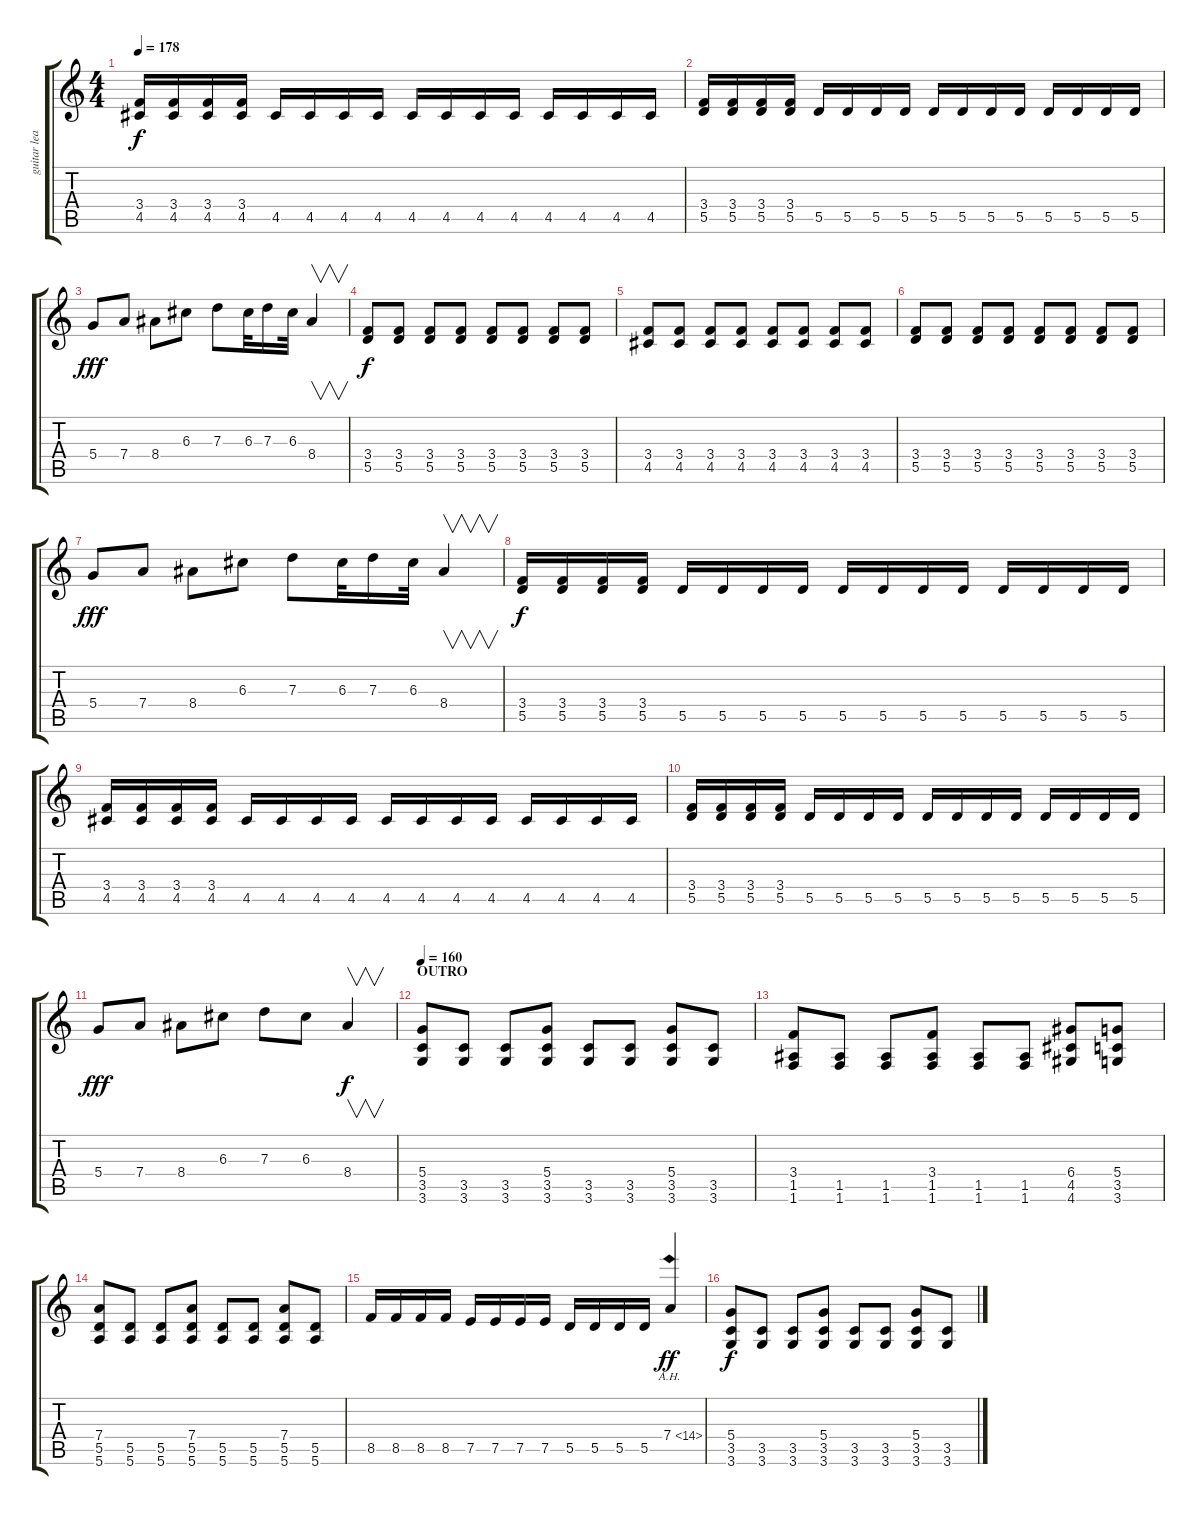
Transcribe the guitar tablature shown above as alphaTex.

\track ("guitar lead" "guitar lea") {instrument distortionguitar}
\staff {score tabs}
\tuning (E4 B3 G3 D3 A2 E2) {hide}
\ts (4 4)
\tempo 178
\clef g2
\ks c
(3.4 4.5).16{dy f} (3.4 4.5).16 (3.4 4.5).16 (3.4 4.5).16 4.5.16 4.5.16 4.5.16 4.5.16 4.5.16 4.5.16 4.5.16 4.5.16 4.5.16 4.5.16 4.5.16 4.5.16 |
(3.4 5.5).16 (3.4 5.5).16 (3.4 5.5).16 (3.4 5.5).16 5.5.16 5.5.16 5.5.16 5.5.16 5.5.16 5.5.16 5.5.16 5.5.16 5.5.16 5.5.16 5.5.16 5.5.16 |
5.4.8{dy fff} 7.4.8 8.4.8 6.3.8 7.3.8 6.3.32 7.3.16 6.3.32 8.4.4{v} |
(3.4 5.5).8{dy f} (3.4 5.5).8 (3.4 5.5).8 (3.4 5.5).8 (3.4 5.5).8 (3.4 5.5).8 (3.4 5.5).8 (3.4 5.5).8 |
(3.4 4.5).8 (3.4 4.5).8 (3.4 4.5).8 (3.4 4.5).8 (3.4 4.5).8 (3.4 4.5).8 (3.4 4.5).8 (3.4 4.5).8 |
(3.4 5.5).8 (3.4 5.5).8 (3.4 5.5).8 (3.4 5.5).8 (3.4 5.5).8 (3.4 5.5).8 (3.4 5.5).8 (3.4 5.5).8 |
5.4.8{dy fff} 7.4.8 8.4.8 6.3.8 7.3.8 6.3.32 7.3.16 6.3.32 8.4.4{v} |
(3.4 5.5).16{dy f} (3.4 5.5).16 (3.4 5.5).16 (3.4 5.5).16 5.5.16 5.5.16 5.5.16 5.5.16 5.5.16 5.5.16 5.5.16 5.5.16 5.5.16 5.5.16 5.5.16 5.5.16 |
(3.4 4.5).16 (3.4 4.5).16 (3.4 4.5).16 (3.4 4.5).16 4.5.16 4.5.16 4.5.16 4.5.16 4.5.16 4.5.16 4.5.16 4.5.16 4.5.16 4.5.16 4.5.16 4.5.16 |
(3.4 5.5).16 (3.4 5.5).16 (3.4 5.5).16 (3.4 5.5).16 5.5.16 5.5.16 5.5.16 5.5.16 5.5.16 5.5.16 5.5.16 5.5.16 5.5.16 5.5.16 5.5.16 5.5.16 |
5.4.8{dy fff} 7.4.8 8.4.8 6.3.8 7.3.8 6.3.8 8.4.4{v dy f} |
\section ("" "OUTRO")
\tempo 160
(5.4 3.5 3.6).8 (3.5 3.6).8 (3.5 3.6).8 (5.4 3.5 3.6).8 (3.5 3.6).8 (3.5 3.6).8 (5.4 3.5 3.6).8 (3.5 3.6).8 |
(3.4 1.5 1.6).8 (1.5 1.6).8 (1.5 1.6).8 (3.4 1.5 1.6).8 (1.5 1.6).8 (1.5 1.6).8 (6.4 4.5 4.6).8 (5.4 3.5 3.6).8 |
(7.4 5.5 5.6).8 (5.5 5.6).8 (5.5 5.6).8 (7.4 5.5 5.6).8 (5.5 5.6).8 (5.5 5.6).8 (7.4 5.5 5.6).8 (5.5 5.6).8 |
8.5.16 8.5.16 8.5.16 8.5.16 7.5.16 7.5.16 7.5.16 7.5.16 5.5.16 5.5.16 5.5.16 5.5.16 7.4{ah 7}.4{dy ff} |
(5.4 3.5 3.6).8{dy f} (3.5 3.6).8 (3.5 3.6).8 (5.4 3.5 3.6).8 (3.5 3.6).8 (3.5 3.6).8 (5.4 3.5 3.6).8 (3.5 3.6).8
